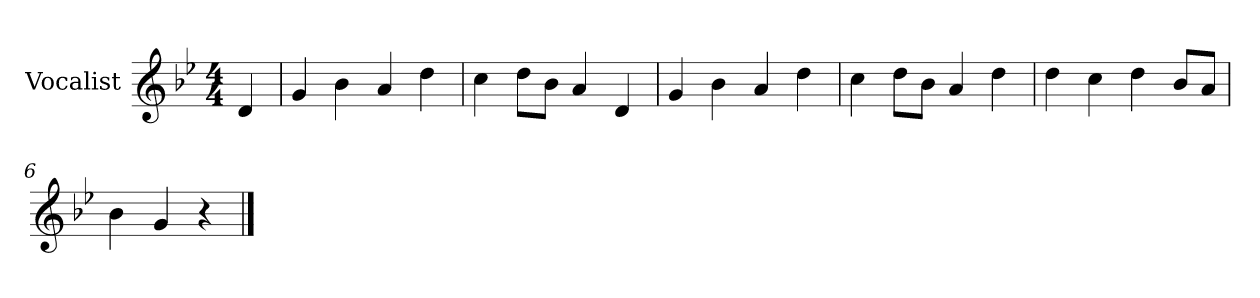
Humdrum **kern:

**kern
*part1
*staff1
*I"Vocalist
*k[b-e-]
*g:
*M4/4
=
4d
=1
4g
4b-
4a
4dd
=2
4cc
8ddL
8b-J
4a
4d
=3
4g
4b-
4a
4dd
=4
4cc
8ddL
8b-J
4a
4dd
=5
4dd
4cc
4dd
8b-L
8aJ
=6
4b-
4g
4r
==
*-
